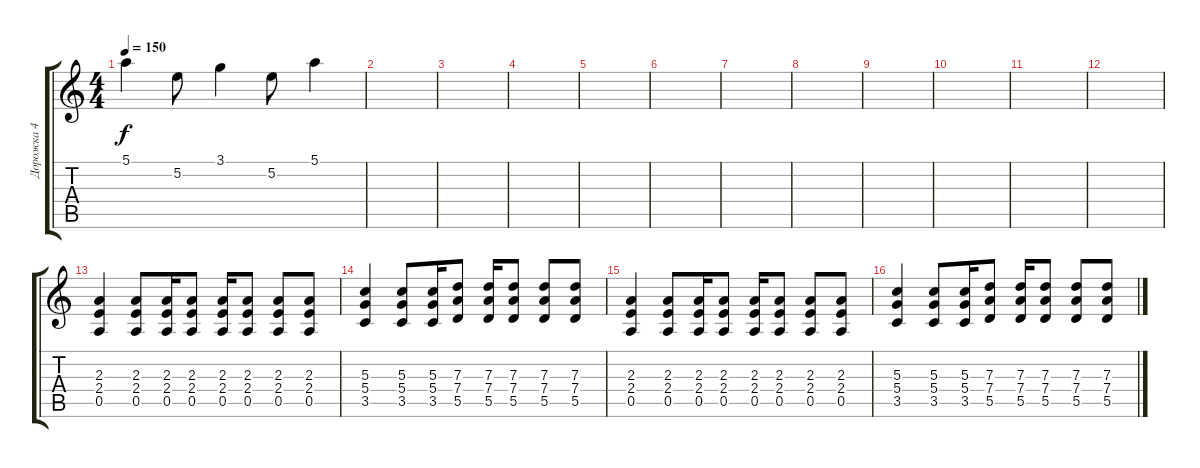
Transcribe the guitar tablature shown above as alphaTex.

\track ("Дорожка 4" "Дорожка 4") {instrument distortionguitar}
\staff {score tabs}
\tuning (E4 B3 G3 D3 A2 E2) {hide}
\ts (4 4)
\tempo 150
\clef g2
\ks c
5.1.4{dy f} 5.2.8 3.1.4 5.2.8 5.1.4 |
|
|
|
|
|
|
|
|
|
|
|
(2.3 2.4 0.5).4 (2.3 2.4 0.5).8 (2.3 2.4 0.5).16 (2.3 2.4 0.5).8 (2.3 2.4 0.5).16 (2.3 2.4 0.5).8 (2.3 2.4 0.5).8 (2.3 2.4 0.5).8 |
(5.3 5.4 3.5).4 (5.3 5.4 3.5).8 (5.3 5.4 3.5).16 (7.3 7.4 5.5).8 (7.3 7.4 5.5).16 (7.3 7.4 5.5).8 (7.3 7.4 5.5).8 (7.3 7.4 5.5).8 |
(2.3 2.4 0.5).4 (2.3 2.4 0.5).8 (2.3 2.4 0.5).16 (2.3 2.4 0.5).8 (2.3 2.4 0.5).16 (2.3 2.4 0.5).8 (2.3 2.4 0.5).8 (2.3 2.4 0.5).8 |
(5.3 5.4 3.5).4 (5.3 5.4 3.5).8 (5.3 5.4 3.5).16 (7.3 7.4 5.5).8 (7.3 7.4 5.5).16 (7.3 7.4 5.5).8 (7.3 7.4 5.5).8 (7.3 7.4 5.5).8
